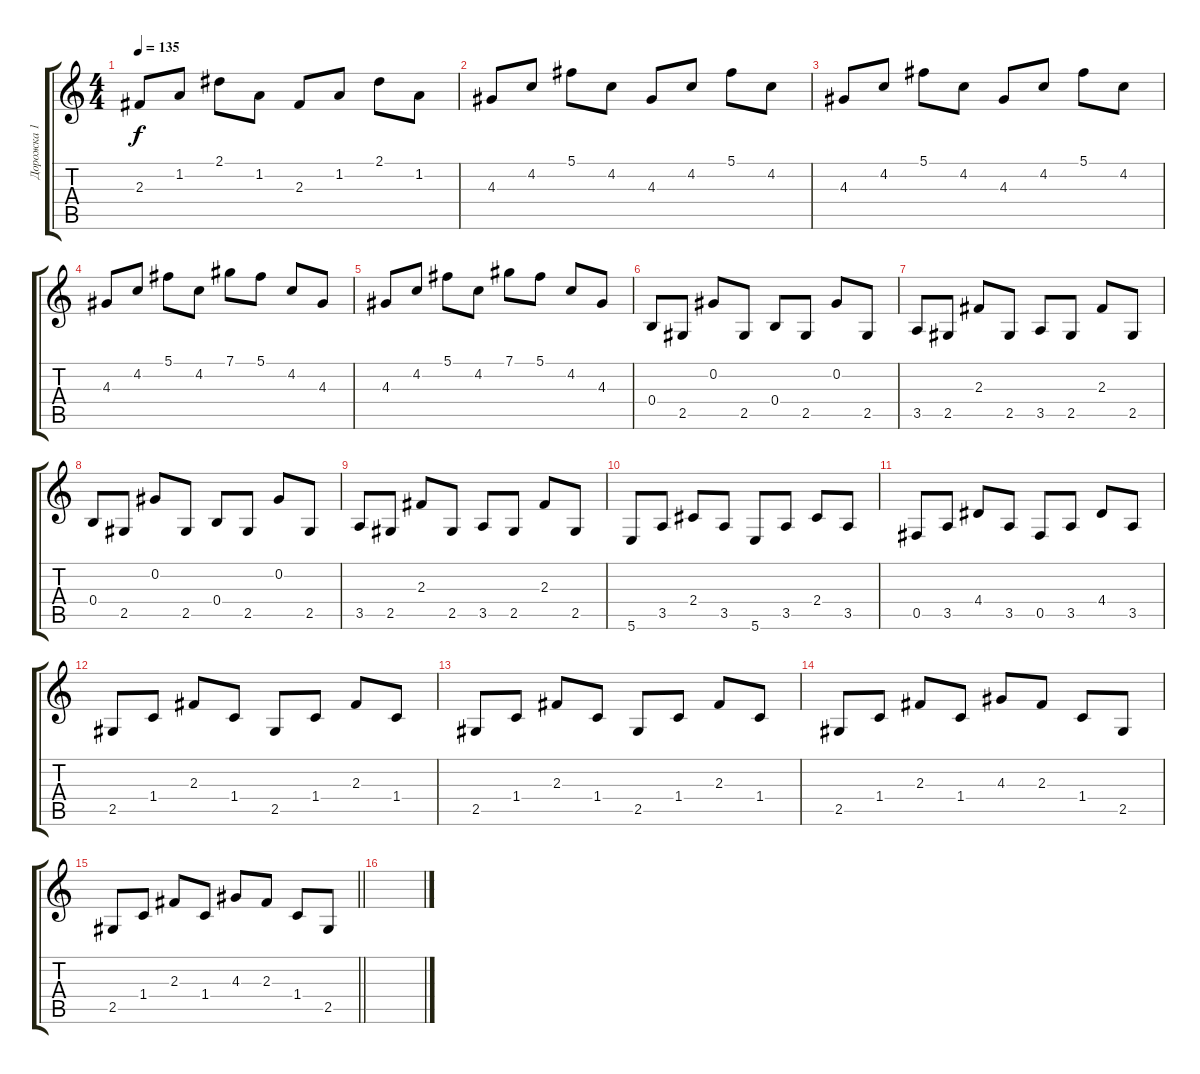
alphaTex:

\track ("Дорожка 1" "Дорожка 1") {instrument acousticguitarsteel}
\staff {score tabs}
\tuning (Db4 Ab3 E3 B2 Gb2 B1) {hide}
\ts (4 4)
\tempo 135
\clef g2
\ks c
2.3.8{dy f} 1.2.8 2.1.8 1.2.8 2.3.8 1.2.8 2.1.8 1.2.8 |
4.3.8 4.2.8 5.1.8 4.2.8 4.3.8 4.2.8 5.1.8 4.2.8 |
4.3.8 4.2.8 5.1.8 4.2.8 4.3.8 4.2.8 5.1.8 4.2.8 |
4.3.8 4.2.8 5.1.8 4.2.8 7.1.8 5.1.8 4.2.8 4.3.8 |
4.3.8 4.2.8 5.1.8 4.2.8 7.1.8 5.1.8 4.2.8 4.3.8 |
0.4.8 2.5.8 0.2.8 2.5.8 0.4.8 2.5.8 0.2.8 2.5.8 |
3.5.8 2.5.8 2.3.8 2.5.8 3.5.8 2.5.8 2.3.8 2.5.8 |
0.4.8 2.5.8 0.2.8 2.5.8 0.4.8 2.5.8 0.2.8 2.5.8 |
3.5.8 2.5.8 2.3.8 2.5.8 3.5.8 2.5.8 2.3.8 2.5.8 |
5.6.8 3.5.8 2.4.8 3.5.8 5.6.8 3.5.8 2.4.8 3.5.8 |
0.5.8 3.5.8 4.4.8 3.5.8 0.5.8 3.5.8 4.4.8 3.5.8 |
2.5.8 1.4.8 2.3.8 1.4.8 2.5.8 1.4.8 2.3.8 1.4.8 |
2.5.8 1.4.8 2.3.8 1.4.8 2.5.8 1.4.8 2.3.8 1.4.8 |
2.5.8 1.4.8 2.3.8 1.4.8 4.3.8 2.3.8 1.4.8 2.5.8 |
\barLineRight lightlight
2.5.8 1.4.8 2.3.8 1.4.8 4.3.8 2.3.8 1.4.8 2.5.8 |
\section ("" " ")
